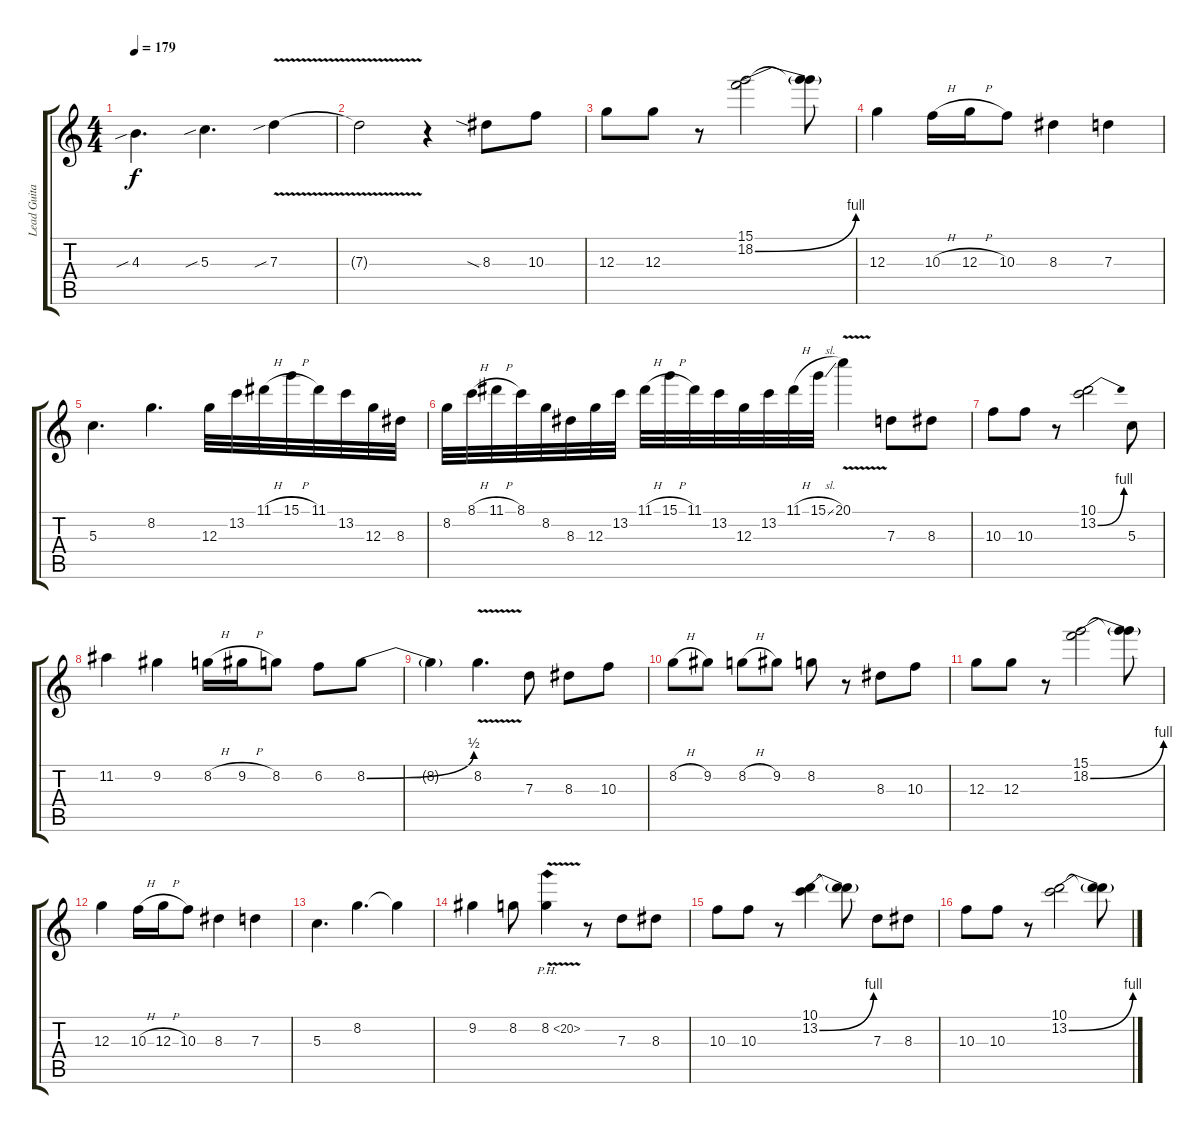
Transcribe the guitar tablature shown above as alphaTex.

\track ("Lead Guitar" "Lead Guita") {instrument distortionguitar}
\staff {score tabs}
\tuning (E4 B3 G3 D3 A2 E2) {hide}
\ts (4 4)
\tempo 179
\clef g2
\ks c
4.3{sib}.4{d dy f} 5.3{sib}.4{d} 7.3{v sib}.4 |
7.3{t}.2 r.4 8.3{sia}.8 10.3.8 |
12.3.8 12.3.8 r.8 (15.1 18.2{be (bend 0 0 60 4)}).2 (15.1{t} 18.2{t}).8 |
12.3.4 10.3{h}.16 12.3{h}.16 10.3.8 8.3.4 7.3.4 |
5.3.4{d} 8.2.4{d} 12.3.32 13.2.32 11.1{h}.32 15.1{h}.32 11.1.32 13.2.32 12.3.32 8.3.32 |
8.2.32 8.1{h}.32 11.1{h}.32 8.1.32 8.2.32 8.3.32 12.3.32 13.2.32 11.1{h}.32 15.1{h}.32 11.1.32 13.2.32 12.3.32 13.2.32 11.1{h}.32 15.1{sl}.32 20.1{v}.4 7.3.8 8.3.8 |
10.3.8 10.3.8 r.8 (10.1 13.2{be (bend 0 0 60 4)}).2 5.3.8 |
11.2.4 9.2.4 8.2{h}.16 9.2{h}.16 8.2.8 6.2.8 8.2{be (bend 0 0 60 2)}.8 |
8.2{t}.4 8.2{v}.4{d} 7.3.8 8.3.8 10.3.8 |
8.2{h}.8 9.2.8 8.2{h}.8 9.2.8 8.2.8 r.8 8.3.8 10.3.8 |
12.3.8 12.3.8 r.8 (15.1 18.2{be (bend 0 0 60 4)}).2 (15.1{t} 18.2{t}).8 |
12.3.4 10.3{h}.16 12.3{h}.16 10.3.8 8.3.4 7.3.4 |
5.3.4{d} 8.2.4{d} 8.2{t}.4 |
9.2.4 8.2.8 8.2{ph 12 v}.4 r.8 7.3.8 8.3.8 |
10.3.8 10.3.8 r.8 (10.1 13.2{be (bend 0 0 60 4)}).4 (10.1{t} 13.2{t}).8 7.3.8 8.3.8 |
10.3.8 10.3.8 r.8 (10.1 13.2{be (bend 0 0 60 4)}).2 (10.1{t} 13.2{t}).8
